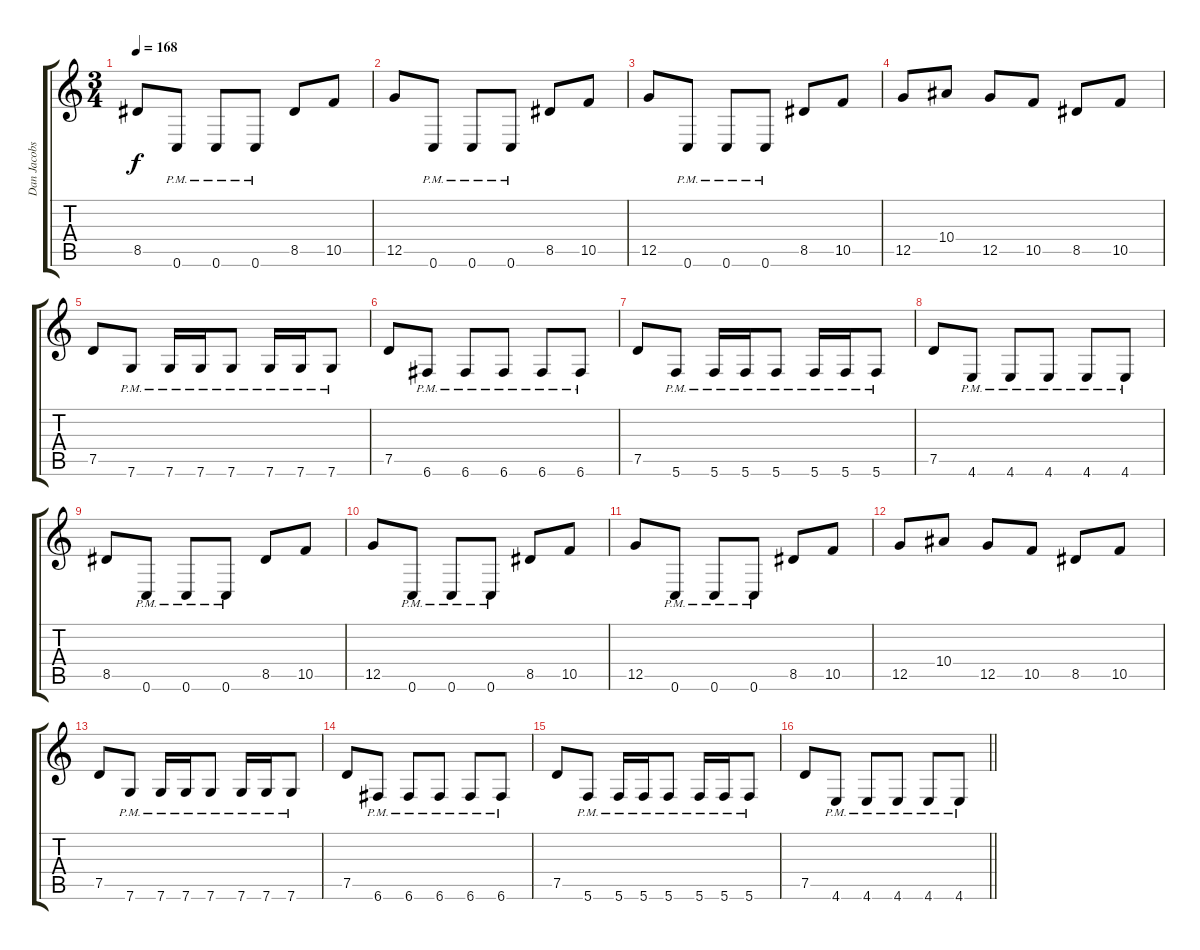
\track ("Dan Jacobs" "Dan Jacobs") {instrument distortionguitar}
\staff {score tabs}
\tuning (D4 A3 F3 C3 G2 C2) {hide}
\ts (3 4)
\tempo 168
\clef g2
\ks c
8.5.8{dy f} 0.6{pm}.8 0.6{pm}.8 0.6{pm}.8 8.5.8 10.5.8 |
12.5.8 0.6{pm}.8 0.6{pm}.8 0.6{pm}.8 8.5.8 10.5.8 |
12.5.8 0.6{pm}.8 0.6{pm}.8 0.6{pm}.8 8.5.8 10.5.8 |
12.5.8 10.4.8 12.5.8 10.5.8 8.5.8 10.5.8 |
7.5.8 7.6{pm}.8 7.6{pm}.16 7.6{pm}.16 7.6{pm}.8 7.6{pm}.16 7.6{pm}.16 7.6{pm}.8 |
7.5.8 6.6{pm}.8 6.6{pm}.8 6.6{pm}.8 6.6{pm}.8 6.6{pm}.8 |
7.5.8 5.6{pm}.8 5.6{pm}.16 5.6{pm}.16 5.6{pm}.8 5.6{pm}.16 5.6{pm}.16 5.6{pm}.8 |
7.5.8 4.6{pm}.8 4.6{pm}.8 4.6{pm}.8 4.6{pm}.8 4.6{pm}.8 |
8.5.8 0.6{pm}.8 0.6{pm}.8 0.6{pm}.8 8.5.8 10.5.8 |
12.5.8 0.6{pm}.8 0.6{pm}.8 0.6{pm}.8 8.5.8 10.5.8 |
12.5.8 0.6{pm}.8 0.6{pm}.8 0.6{pm}.8 8.5.8 10.5.8 |
12.5.8 10.4.8 12.5.8 10.5.8 8.5.8 10.5.8 |
7.5.8 7.6{pm}.8 7.6{pm}.16 7.6{pm}.16 7.6{pm}.8 7.6{pm}.16 7.6{pm}.16 7.6{pm}.8 |
7.5.8 6.6{pm}.8 6.6{pm}.8 6.6{pm}.8 6.6{pm}.8 6.6{pm}.8 |
7.5.8 5.6{pm}.8 5.6{pm}.16 5.6{pm}.16 5.6{pm}.8 5.6{pm}.16 5.6{pm}.16 5.6{pm}.8 |
\barLineRight lightlight
7.5.8 4.6{pm}.8 4.6{pm}.8 4.6{pm}.8 4.6{pm}.8 4.6{pm}.8
